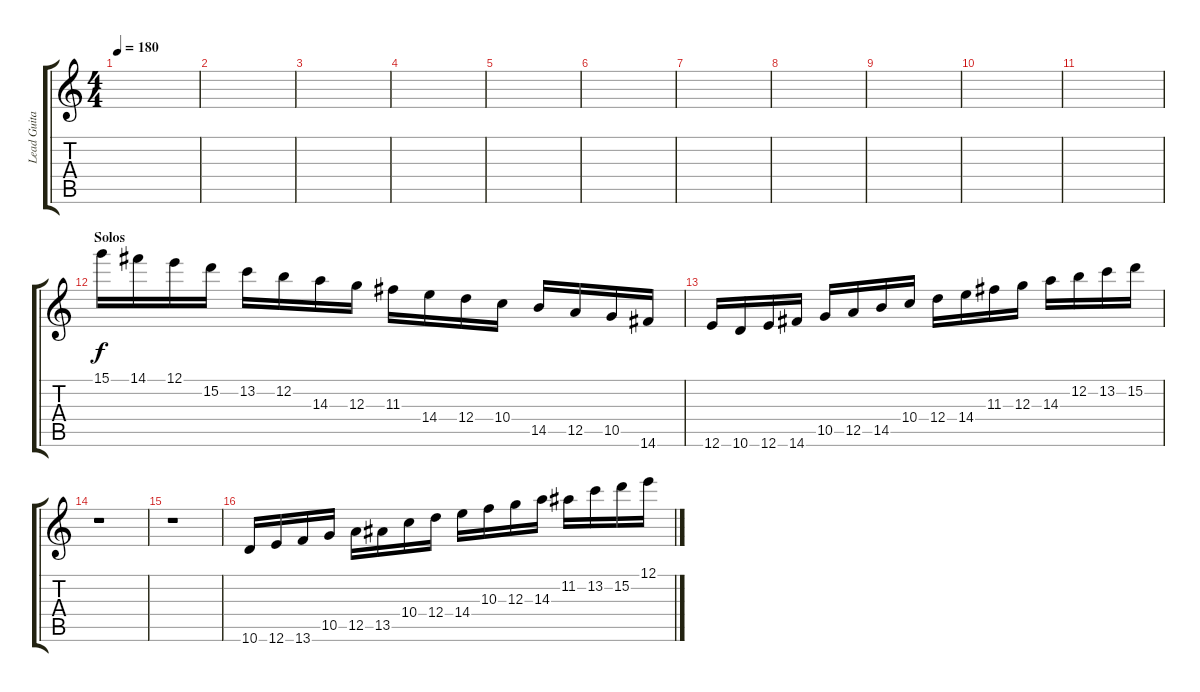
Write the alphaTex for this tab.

\track ("Lead Guitar" "Lead Guita") {instrument distortionguitar}
\staff {score tabs}
\tuning (E4 B3 G3 D3 A2 E2) {hide}
\ts (4 4)
\tempo 180
\clef g2
\ks c
|
|
|
|
|
|
|
|
|
|
|
\section ("" "Solos")
15.1.16 14.1.16 12.1.16 15.2.16 13.2.16 12.2.16 14.3.16 12.3.16 11.3.16 14.4.16 12.4.16 10.4.16 14.5.16 12.5.16 10.5.16 14.6.16 |
12.6.16 10.6.16 12.6.16 14.6.16 10.5.16 12.5.16 14.5.16 10.4.16 12.4.16 14.4.16 11.3.16 12.3.16 14.3.16 12.2.16 13.2.16 15.2.16 |
r.1 |
r.1 |
10.6.16 12.6.16 13.6.16 10.5.16 12.5.16 13.5.16 10.4.16 12.4.16 14.4.16 10.3.16 12.3.16 14.3.16 11.2.16 13.2.16 15.2.16 12.1.16
